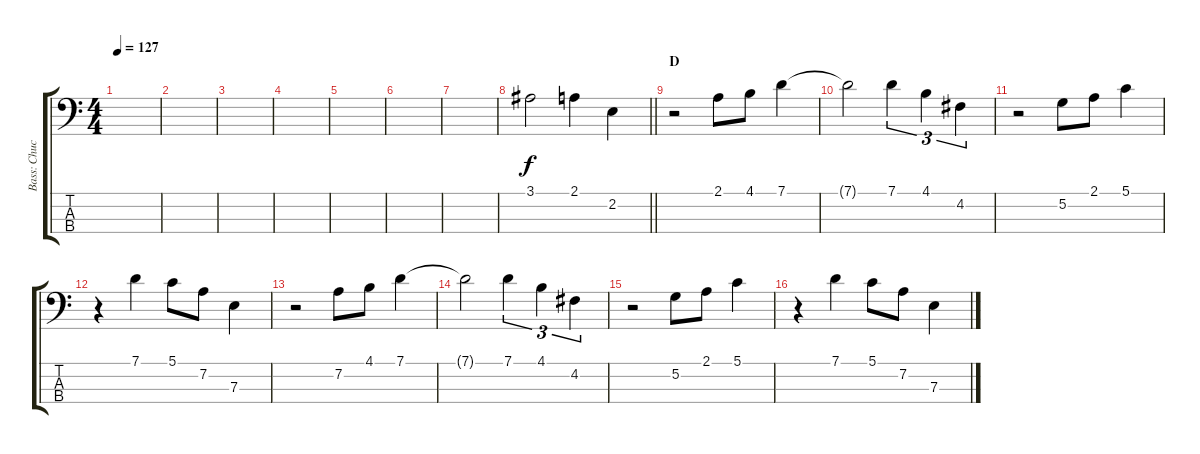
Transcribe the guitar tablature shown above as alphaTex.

\track ("Bass: Chuck" "Bass: Chuc") {instrument electricbassfinger}
\staff {score tabs}
\tuning (G2 D2 A1 E1) {hide}
\ts (4 4)
\tempo 127
\clef f4
\ks c
|
|
|
|
|
|
|
\barLineRight lightlight
3.1.2 2.1.4 2.2.4 |
\section ("" "D")
r.2 2.1.8 4.1.8 7.1.4 |
7.1{t}.2 7.1.4{tu (3 2)} 4.1.4{tu (3 2)} 4.2.4{tu (3 2)} |
r.2 5.2.8 2.1.8 5.1.4 |
r.4 7.1.4 5.1.8 7.2.8 7.3.4 |
r.2 7.2.8 4.1.8 7.1.4 |
7.1{t}.2 7.1.4{tu (3 2)} 4.1.4{tu (3 2)} 4.2.4{tu (3 2)} |
r.2 5.2.8 2.1.8 5.1.4 |
r.4 7.1.4 5.1.8 7.2.8 7.3.4
